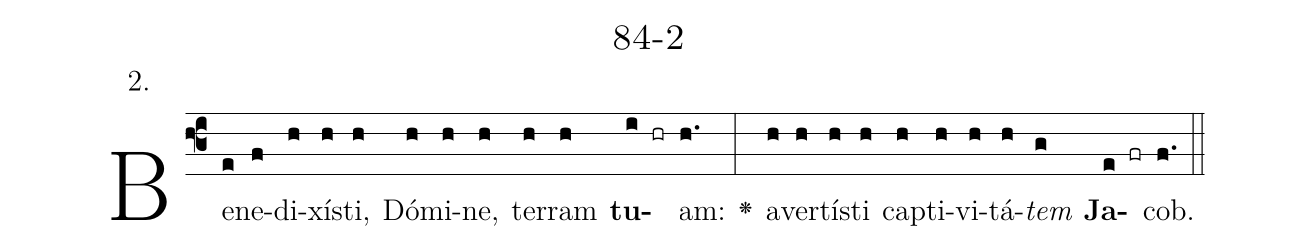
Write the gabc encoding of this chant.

name: 84-2;
annotation: 2.;
%%
(f3)Be(e)ne(f)di(h)xís(h)ti,(h) Dó(h)mi(h)ne,(h) ter(h)ram(h) <b>tu</b>(i hr)am:(h.) <v>\greheightstar</v>(:) a(h)ver(h)tís(h)ti(h) cap(h)ti(h)vi(h)tá(h)<i>tem</i>(g) <b>Ja</b>(e fr)cob.(f.) (::)


%E(h) u(h) o(h) u(g) a(e) e.(f.) (::)
